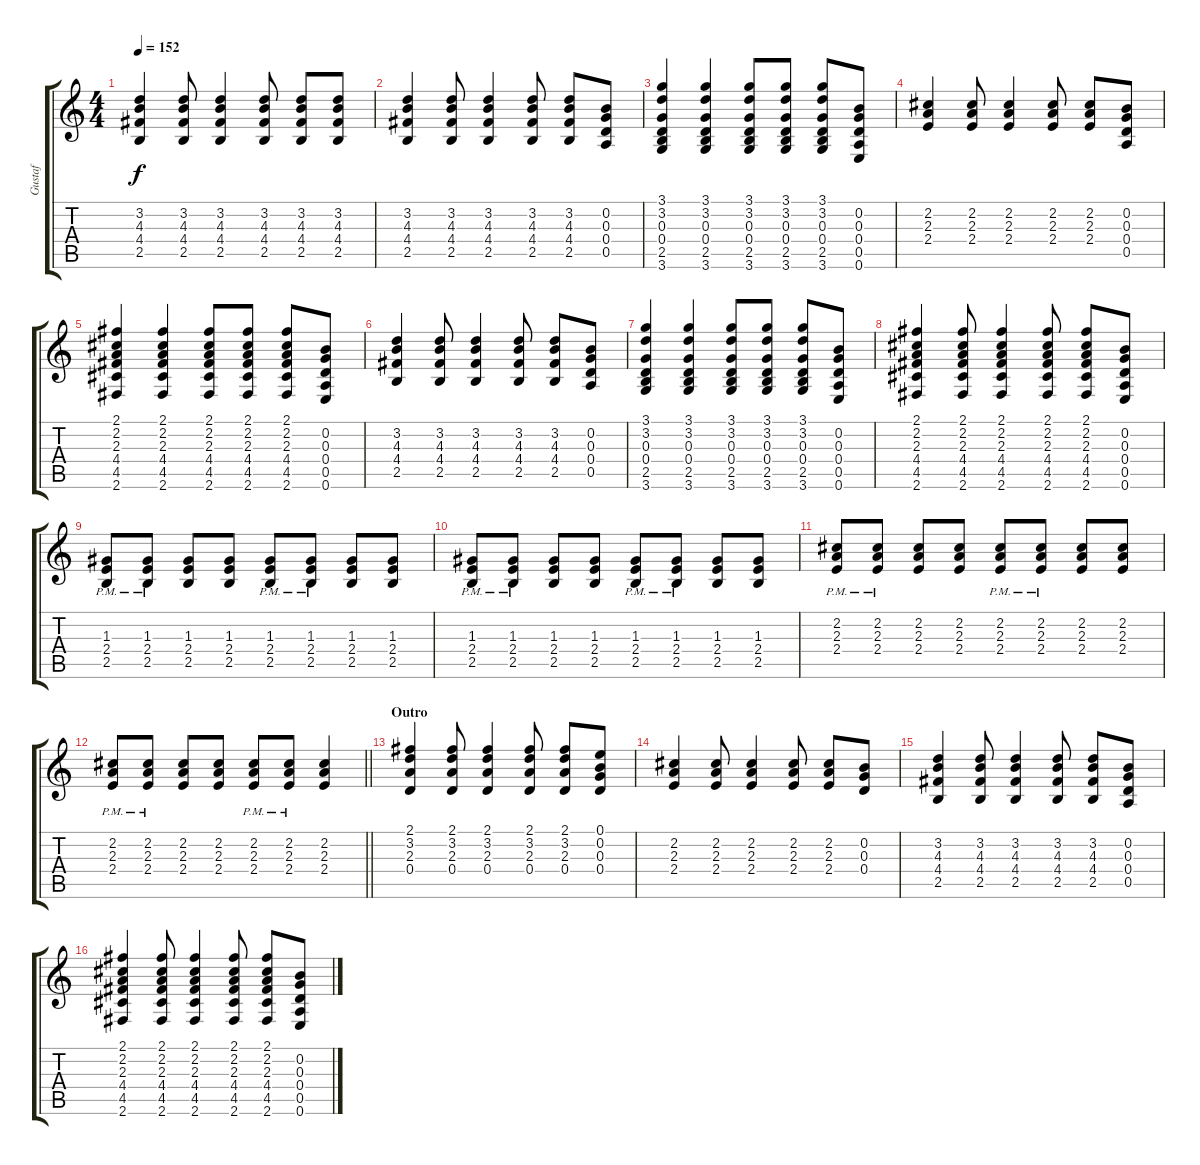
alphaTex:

\track ("Gustaf" "Gustaf") {instrument distortionguitar}
\staff {score tabs}
\tuning (E4 B3 G3 D3 A2 E2) {hide}
\ts (4 4)
\tempo 152
\clef g2
\ks c
(3.2 4.3 4.4 2.5).4{dy f} (3.2 4.3 4.4 2.5).8 (3.2 4.3 4.4 2.5).4 (3.2 4.3 4.4 2.5).8 (3.2 4.3 4.4 2.5).8 (3.2 4.3 4.4 2.5).8 |
(3.2 4.3 4.4 2.5).4 (3.2 4.3 4.4 2.5).8 (3.2 4.3 4.4 2.5).4 (3.2 4.3 4.4 2.5).8 (3.2 4.3 4.4 2.5).8 (0.2 0.3 0.4 0.5).8 |
(3.1 3.2 0.3 0.4 2.5 3.6).4 (3.1 3.2 0.3 0.4 2.5 3.6).4 (3.1 3.2 0.3 0.4 2.5 3.6).8 (3.1 3.2 0.3 0.4 2.5 3.6).8 (3.1 3.2 0.3 0.4 2.5 3.6).8 (0.2 0.3 0.4 0.5 0.6).8 |
(2.2 2.3 2.4).4 (2.2 2.3 2.4).8 (2.2 2.3 2.4).4 (2.2 2.3 2.4).8 (2.2 2.3 2.4).8 (0.2 0.3 0.4 0.5).8 |
(2.1 2.2 2.3 4.4 4.5 2.6).4 (2.1 2.2 2.3 4.4 4.5 2.6).4 (2.1 2.2 2.3 4.4 4.5 2.6).8 (2.1 2.2 2.3 4.4 4.5 2.6).8 (2.1 2.2 2.3 4.4 4.5 2.6).8 (0.2 0.3 0.4 0.5 0.6).8 |
(3.2 4.3 4.4 2.5).4 (3.2 4.3 4.4 2.5).8 (3.2 4.3 4.4 2.5).4 (3.2 4.3 4.4 2.5).8 (3.2 4.3 4.4 2.5).8 (0.2 0.3 0.4 0.5).8 |
(3.1 3.2 0.3 0.4 2.5 3.6).4 (3.1 3.2 0.3 0.4 2.5 3.6).4 (3.1 3.2 0.3 0.4 2.5 3.6).8 (3.1 3.2 0.3 0.4 2.5 3.6).8 (3.1 3.2 0.3 0.4 2.5 3.6).8 (0.2 0.3 0.4 0.5 0.6).8 |
(2.1 2.2 2.3 4.4 4.5 2.6).4 (2.1 2.2 2.3 4.4 4.5 2.6).8 (2.1 2.2 2.3 4.4 4.5 2.6).4 (2.1 2.2 2.3 4.4 4.5 2.6).8 (2.1 2.2 2.3 4.4 4.5 2.6).8 (0.2 0.3 0.4 0.5 0.6).8 |
(1.3{pm} 2.4{pm} 2.5{pm}).8 (1.3{pm} 2.4{pm} 2.5{pm}).8 (1.3 2.4 2.5).8 (1.3 2.4 2.5).8 (1.3{pm} 2.4{pm} 2.5{pm}).8 (1.3{pm} 2.4{pm} 2.5{pm}).8 (1.3 2.4 2.5).8 (1.3 2.4 2.5).8 |
(1.3{pm} 2.4{pm} 2.5{pm}).8 (1.3{pm} 2.4{pm} 2.5{pm}).8 (1.3 2.4 2.5).8 (1.3 2.4 2.5).8 (1.3{pm} 2.4{pm} 2.5{pm}).8 (1.3{pm} 2.4{pm} 2.5{pm}).8 (1.3 2.4 2.5).8 (1.3 2.4 2.5).8 |
(2.2{pm} 2.3{pm} 2.4{pm}).8 (2.2{pm} 2.3{pm} 2.4{pm}).8 (2.2 2.3 2.4).8 (2.2 2.3 2.4).8 (2.2{pm} 2.3{pm} 2.4{pm}).8 (2.2{pm} 2.3{pm} 2.4{pm}).8 (2.2 2.3 2.4).8 (2.2 2.3 2.4).8 |
\barLineRight lightlight
(2.2{pm} 2.3{pm} 2.4{pm}).8 (2.2{pm} 2.3{pm} 2.4{pm}).8 (2.2 2.3 2.4).8 (2.2 2.3 2.4).8 (2.2{pm} 2.3{pm} 2.4{pm}).8 (2.2{pm} 2.3{pm} 2.4{pm}).8 (2.2 2.3 2.4).4 |
\section ("" "Outro")
(2.1 3.2 2.3 0.4).4 (2.1 3.2 2.3 0.4).8 (2.1 3.2 2.3 0.4).4 (2.1 3.2 2.3 0.4).8 (2.1 3.2 2.3 0.4).8 (0.1 0.2 0.3 0.4).8 |
(2.2 2.3 2.4).4 (2.2 2.3 2.4).8 (2.2 2.3 2.4).4 (2.2 2.3 2.4).8 (2.2 2.3 2.4).8 (0.2 0.3 0.4).8 |
(3.2 4.3 4.4 2.5).4 (3.2 4.3 4.4 2.5).8 (3.2 4.3 4.4 2.5).4 (3.2 4.3 4.4 2.5).8 (3.2 4.3 4.4 2.5).8 (0.2 0.3 0.4 0.5).8 |
(2.1 2.2 2.3 4.4 4.5 2.6).4 (2.1 2.2 2.3 4.4 4.5 2.6).8 (2.1 2.2 2.3 4.4 4.5 2.6).4 (2.1 2.2 2.3 4.4 4.5 2.6).8 (2.1 2.2 2.3 4.4 4.5 2.6).8 (0.2 0.3 0.4 0.5 0.6).8
